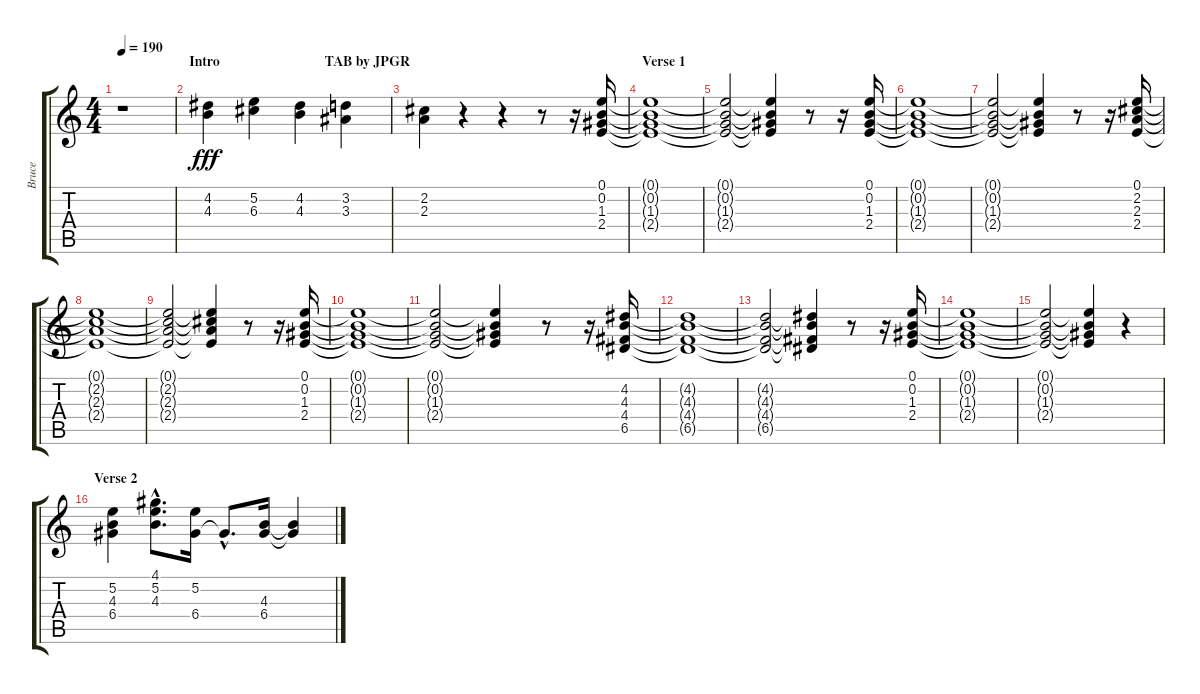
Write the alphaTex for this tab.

\track ("Bruce" "Bruce") {instrument electricguitarjazz}
\staff {score tabs}
\tuning (E4 B3 G3 D3 A2 E2) {hide}
\ts (4 4)
\tempo 190
\clef g2
\ks c
r.1{dy fff instrument electricguitarjazz} |
\section ("" "Intro                              TAB by JPGR")
(4.2 4.3).4 (5.2 6.3).4 (4.2 4.3).4 (3.2 3.3).4 |
(2.2 2.3).4 r.4 r.4 r.8 r.16 (0.1 0.2 1.3 2.4).16 |
\section ("" "Verse 1")
(0.1{t} 0.2{t} 1.3{t} 2.4{t}).1 |
(0.1{t} 0.2{t} 1.3{t} 2.4{t}).2 (0.1{t} 0.2{t} 1.3{t} 2.4{t}).4 r.8 r.16 (0.1 0.2 1.3 2.4).16 |
(0.1{t} 0.2{t} 1.3{t} 2.4{t}).1 |
(0.1{t} 0.2{t} 1.3{t} 2.4{t}).2 (0.1{t} 0.2{t} 1.3{t} 2.4{t}).4 r.8 r.16 (0.1 2.2 2.3 2.4).16 |
(0.1{t} 2.2{t} 2.3{t} 2.4{t}).1 |
(0.1{t} 2.2{t} 2.3{t} 2.4{t}).2 (0.1{t} 2.2{t} 2.3{t} 2.4{t}).4 r.8 r.16 (0.1 0.2 1.3 2.4).16 |
(0.1{t} 0.2{t} 1.3{t} 2.4{t}).1 |
(0.1{t} 0.2{t} 1.3{t} 2.4{t}).2 (0.1{t} 0.2{t} 1.3{t} 2.4{t}).4 r.8 r.16 (4.2 4.3 4.4 6.5).16 |
(4.2{t} 4.3{t} 4.4{t} 6.5{t}).1 |
(4.2{t} 4.3{t} 4.4{t} 6.5{t}).2 (4.2{t} 4.3{t} 4.4{t} 6.5{t}).4 r.8 r.16 (0.1 0.2 1.3 2.4).16 |
(0.1{t} 0.2{t} 1.3{t} 2.4{t}).1 |
(0.1{t} 0.2{t} 1.3{t} 2.4{t}).2 (0.1{t} 0.2{t} 1.3{t} 2.4{t}).4 r.4 |
\section ("" "Verse 2")
(5.2 4.3 6.4).4 (4.1{hac} 5.2{hac} 4.3{hac}).8{d} (5.2 6.4).16 6.4{hac t}.8{d} (4.3 6.4).16 (4.3{t} 6.4{t}).4
